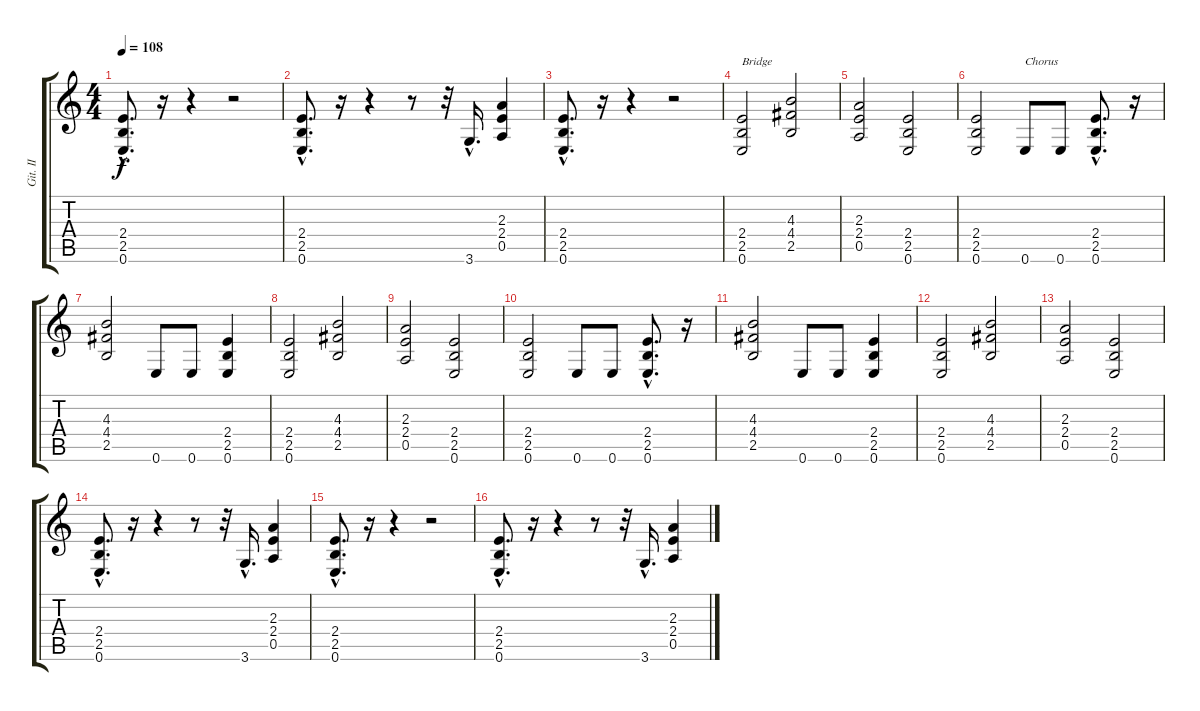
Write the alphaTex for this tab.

\track ("Git. II" "Git. II") {instrument overdrivenguitar}
\staff {score tabs}
\tuning (E4 B3 G3 D3 A2 E2) {hide}
\ts (4 4)
\tempo 108
\clef g2
\ks c
(2.4{hac} 2.5{hac} 0.6{hac}).8{d dy f} r.16 r.4 r.2 |
(2.4{hac} 2.5{hac} 0.6{hac}).8{d} r.16 r.4 r.8 r.32 3.6{hac}.16{d} (2.3 2.4 0.5).4 |
(2.4{hac} 2.5{hac} 0.6{hac}).8{d} r.16 r.4 r.2 |
(2.4 2.5 0.6).2{txt "Bridge"} (4.3 4.4 2.5).2 |
(2.3 2.4 0.5).2 (2.4 2.5 0.6).2 |
(2.4 2.5 0.6).2 0.6.8{txt "Chorus"} 0.6.8 (2.4{hac} 2.5{hac} 0.6{hac}).8{d} r.16 |
(4.3 4.4 2.5).2 0.6.8 0.6.8 (2.4 2.5 0.6).4 |
(2.4 2.5 0.6).2 (4.3 4.4 2.5).2 |
(2.3 2.4 0.5).2 (2.4 2.5 0.6).2 |
(2.4 2.5 0.6).2 0.6.8 0.6.8 (2.4{hac} 2.5{hac} 0.6{hac}).8{d} r.16 |
(4.3 4.4 2.5).2 0.6.8 0.6.8 (2.4 2.5 0.6).4 |
(2.4 2.5 0.6).2 (4.3 4.4 2.5).2 |
(2.3 2.4 0.5).2 (2.4 2.5 0.6).2 |
(2.4{hac} 2.5{hac} 0.6{hac}).8{d} r.16 r.4 r.8 r.32 3.6{hac}.16{d} (2.3 2.4 0.5).4 |
(2.4{hac} 2.5{hac} 0.6{hac}).8{d} r.16 r.4 r.2 |
(2.4{hac} 2.5{hac} 0.6{hac}).8{d} r.16 r.4 r.8 r.32 3.6{hac}.16{d} (2.3 2.4 0.5).4
